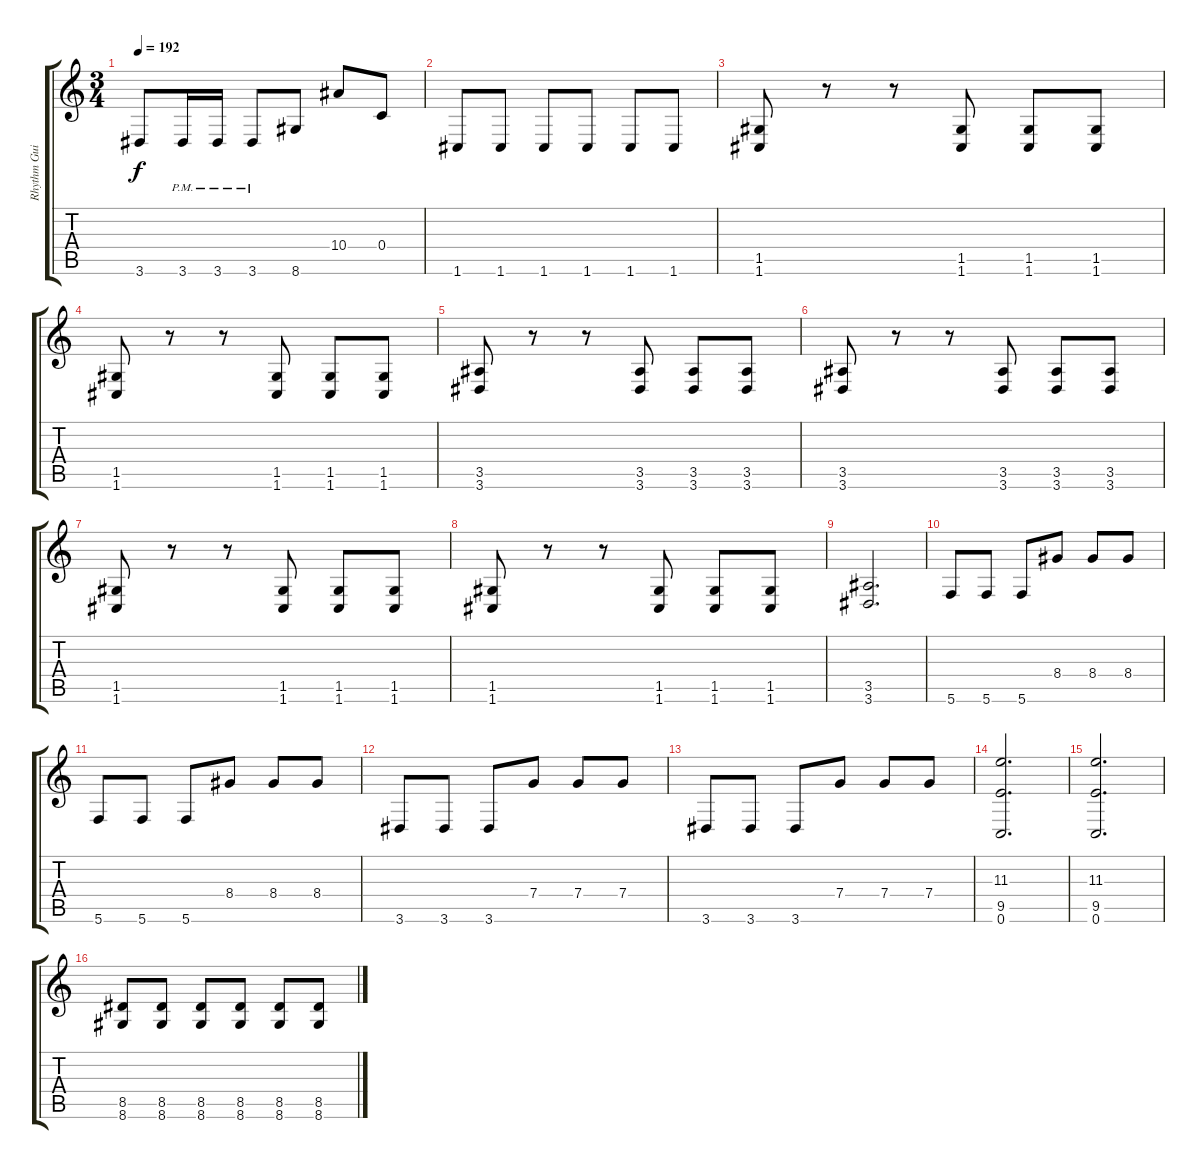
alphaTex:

\track ("Rhythm Guitar 1" "Rhythm Gui") {instrument distortionguitar}
\staff {score tabs}
\tuning (D4 A3 F3 C3 G2 C2) {hide}
\ts (3 4)
\tempo 192
\clef g2
\ks c
3.6.8{dy f} 3.6{pm}.16 3.6{pm}.16 3.6{pm}.8 8.6.8 10.4.8 0.4.8 |
1.6.8 1.6.8 1.6.8 1.6.8 1.6.8 1.6.8 |
(1.5 1.6).8 r.8 r.8 (1.5 1.6).8 (1.5 1.6).8 (1.5 1.6).8 |
(1.5 1.6).8 r.8 r.8 (1.5 1.6).8 (1.5 1.6).8 (1.5 1.6).8 |
(3.5 3.6).8 r.8 r.8 (3.5 3.6).8 (3.5 3.6).8 (3.5 3.6).8 |
(3.5 3.6).8 r.8 r.8 (3.5 3.6).8 (3.5 3.6).8 (3.5 3.6).8 |
(1.5 1.6).8 r.8 r.8 (1.5 1.6).8 (1.5 1.6).8 (1.5 1.6).8 |
(1.5 1.6).8 r.8 r.8 (1.5 1.6).8 (1.5 1.6).8 (1.5 1.6).8 |
(3.5 3.6).2{d} |
5.6.8 5.6.8 5.6.8 8.4.8 8.4.8 8.4.8 |
5.6.8 5.6.8 5.6.8 8.4.8 8.4.8 8.4.8 |
3.6.8 3.6.8 3.6.8 7.4.8 7.4.8 7.4.8 |
3.6.8 3.6.8 3.6.8 7.4.8 7.4.8 7.4.8 |
(11.3 9.5 0.6).2{d} |
(11.3 9.5 0.6).2{d} |
(8.5 8.6).8 (8.5 8.6).8 (8.5 8.6).8 (8.5 8.6).8 (8.5 8.6).8 (8.5 8.6).8
